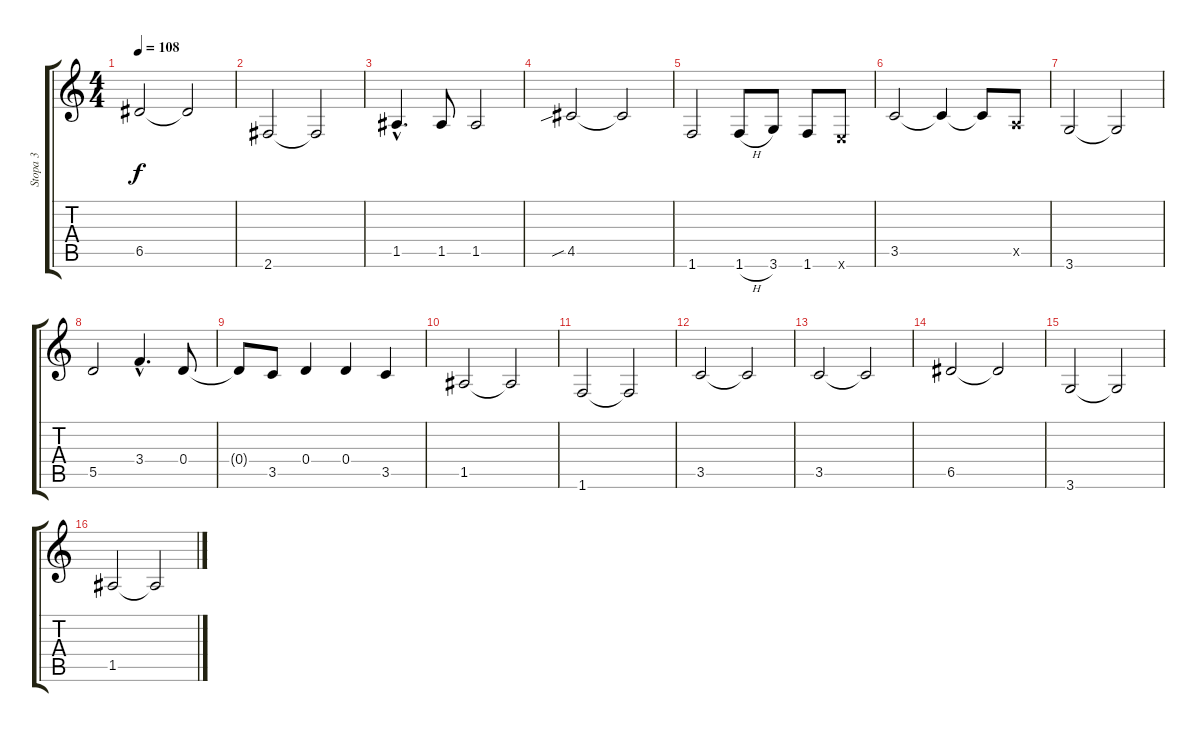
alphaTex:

\track ("Stopa 3" "Stopa 3") {instrument fretlessbass}
\staff {score tabs}
\tuning (E4 B3 G3 D3 A2 E2) {hide}
\ts (4 4)
\tempo 108
\clef g2
\ks c
6.5.2{dy f} 6.5{t}.2 |
2.6.2 2.6{t}.2 |
1.5{hac}.4{d} 1.5.8 1.5.2 |
4.5{sib}.2 4.5{t}.2 |
1.6.2 1.6{h}.8 3.6.8 1.6.8 0.6{x}.8 |
3.5.2 3.5{t}.4 3.5{t}.8 0.5{x}.8 |
3.6.2 3.6{t}.2 |
5.5.2 3.4{hac}.4{d} 0.4.8 |
0.4{t}.8 3.5.8 0.4.4 0.4.4 3.5.4 |
1.5.2 1.5{t}.2 |
1.6.2 1.6{t}.2 |
3.5.2 3.5{t}.2 |
3.5.2 3.5{t}.2 |
6.5.2 6.5{t}.2 |
3.6.2 3.6{t}.2 |
1.5.2 1.5{t}.2
